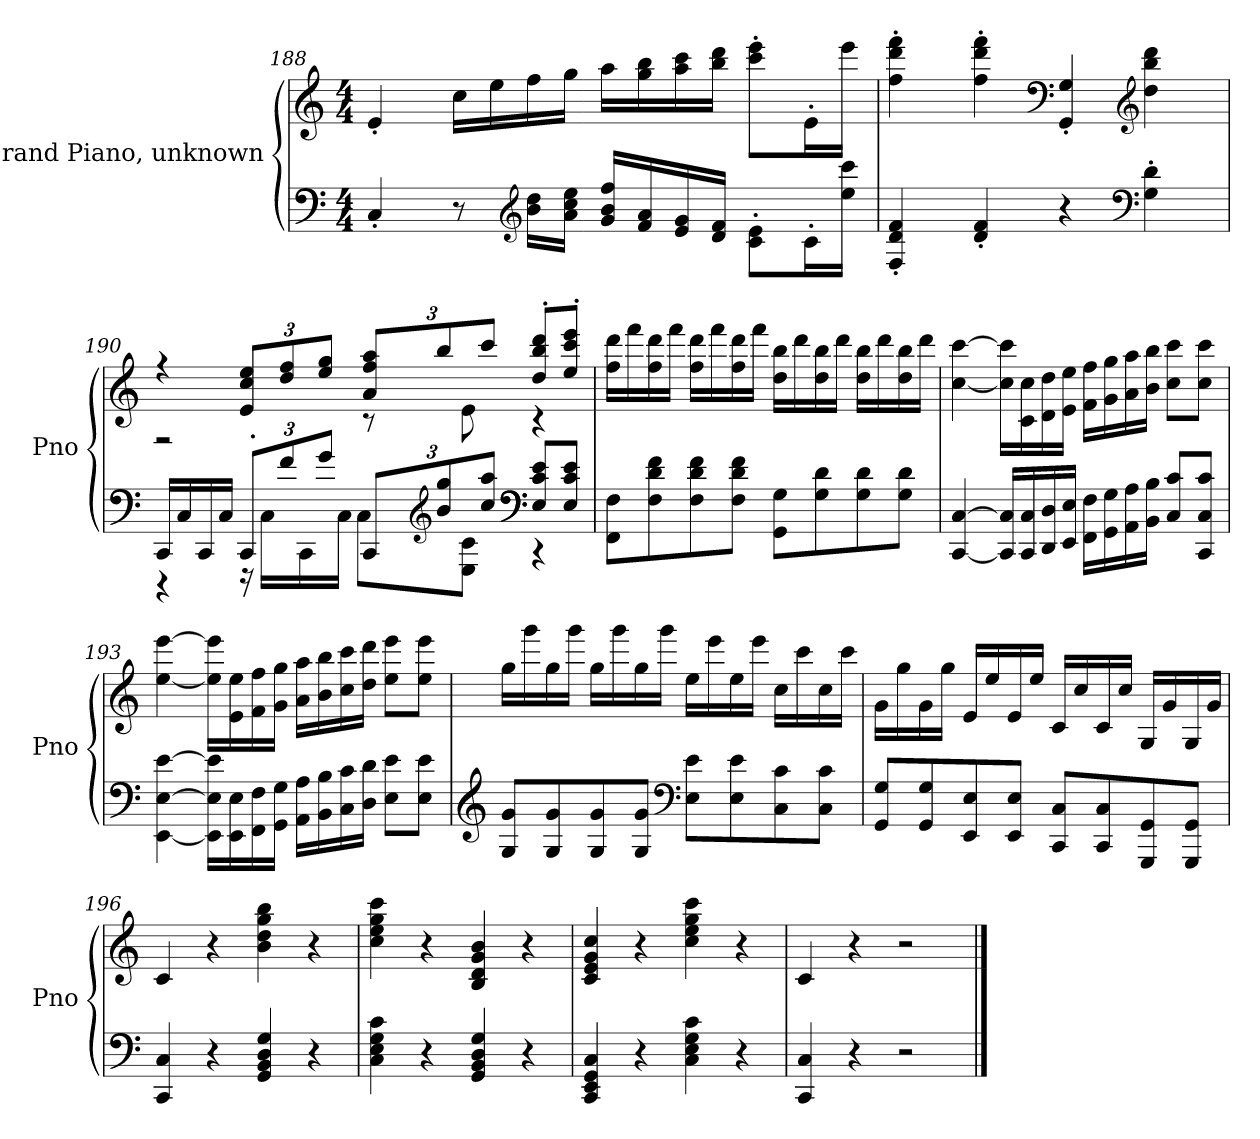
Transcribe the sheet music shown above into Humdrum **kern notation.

**kern	**kern
*part1	*part1
*staff2	*staff1
*I"Grand Piano, unknown	*
*I'Pno	*
!!LO:LB:g=z
*clefF4	*clefG2
*k[]	*k[]
*M4/4	*M4/4
=188	=188
4C'/	4e'/
8r	16cc\LL
.	16ee\
*clefG2	*
16b\ 16dd\LL	16ff\
16a\ 16cc\ 16ee\JJ	16gg\JJ
16g/ 16b/ 16ff/LL	16aa\LL
16f/ 16a/	16gg\ 16bb\
16e/ 16g/	16aa\ 16ccc\
16d/ 16f/JJ	16bb\ 16ddd\JJ
8c\' 8e\'L	8ccc\' 8eee\'L
16c'\L	16e'\L
16ee\ 16ccc\JJ	16eee\JJ
=189	=189
4F/' 4d/' 4f/'	4ff\' 4ddd\' 4fff\'
4d/' 4f/'	4ff\' 4ddd\' 4fff\'
*	*clefF4
4r	4GG/' 4G/'
*clefF4	*clefG2
4G\' 4d\'	4dd\ 4bb\ 4ddd\
=190	=190
*^	*^
16CC/LL	4r	4r	2r
16C/	.	.	.
16CC/	.	.	.
16C/JJ	.	.	.
*Xbrackettup	*	*Xbrackettup	*
12CC'/L	16r	12e/ 12cc/ 12ee/L	.
.	16C\LL	.	.
12f/	.	12dd/ 12ff/	.
.	16CC\	.	.
12g/J	.	12ee/ 12gg/J	.
.	16C\JJ	.	.
12CC/L	8C\L	12a/ 12ff/ 12aa/L	8r
*clefG2	*	*	*
12b/ 12gg/	.	12bb/	.
.	8E\ 8c\J	.	8e\
12cc/ 12aa/J	.	12ccc/J	.
*clefF4	*	*	*
8E/ 8c/ 8e/L	4r	8dd/' 8bb/' 8ddd/'L	4r
8E/ 8c/ 8e/J	.	8ee/' 8ccc/' 8eee/'J	.
*v	*v	*	*
*	*v	*v
!!LO:PB:g=z
=191	=191
8FF\ 8F\L	16ff\ 16ddd\LL
.	16fff\
8F\ 8d\ 8f\	16ff\ 16ddd\
.	16fff\JJ
8F\ 8d\ 8f\	16ff\ 16ddd\LL
.	16fff\
8F\ 8d\ 8f\J	16ff\ 16ddd\
.	16fff\JJ
8GG\ 8G\L	16dd\ 16bb\LL
.	16ddd\
8G\ 8d\	16dd\ 16bb\
.	16ddd\JJ
8G\ 8d\	16dd\ 16bb\LL
.	16ddd\
8G\ 8d\J	16dd\ 16bb\
.	16ddd\JJ
=192	=192
[4CC/ [4C/	[4cc\ [4ccc\
16CC/] 16C/]LL	16cc\] 16ccc\]LL
16CC/ 16C/	16c\ 16cc\
16DD/ 16D/	16d\ 16dd\
16EE/ 16E/JJ	16e\ 16ee\JJ
16FF\ 16F\LL	16f\ 16ff\LL
16GG\ 16G\	16g\ 16gg\
16AA\ 16A\	16a\ 16aa\
16BB\ 16B\JJ	16b\ 16bb\JJ
8C/ 8c/L	8cc\ 8ccc\L
8CC/ 8C/ 8c/J	8cc\ 8ccc\J
!!LO:LB:g=z
=193	=193
[4EE\ [4E\ [4e\	[4ee\ [4eee\
16EE\] 16E\] 16e\]LL	16ee\] 16eee\]LL
16EE\ 16E\	16e\ 16ee\
16FF\ 16F\	16f\ 16ff\
16GG\ 16G\JJ	16g\ 16gg\JJ
16AA\ 16A\LL	16a\ 16aa\LL
16BB\ 16B\	16b\ 16bb\
16C\ 16c\	16cc\ 16ccc\
16D\ 16d\JJ	16dd\ 16ddd\JJ
8E\ 8e\L	8ee\ 8eee\L
8E\ 8e\J	8ee\ 8eee\J
=194	=194
*clefG2	*
8G/ 8g/L	16gg\LL
.	16ggg\
8G/ 8g/	16gg\
.	16ggg\JJ
8G/ 8g/	16gg\LL
.	16ggg\
8G/ 8g/J	16gg\
.	16ggg\JJ
*clefF4	*
8E\ 8e\L	16ee\LL
.	16eee\
8E\ 8e\	16ee\
.	16eee\JJ
8C\ 8c\	16cc\LL
.	16ccc\
8C\ 8c\J	16cc\
.	16ccc\JJ
!!LO:LB:g=z
=195	=195
8GG/ 8G/L	16g\LL
.	16gg\
8GG/ 8G/	16g\
.	16gg\JJ
8EE/ 8E/	16e/LL
.	16ee/
8EE/ 8E/J	16e/
.	16ee/JJ
8CC/ 8C/L	16c/LL
.	16cc/
8CC/ 8C/	16c/
.	16cc/JJ
8GGG/ 8GG/	16G/LL
.	16g/
8GGG/ 8GG/J	16G/
.	16g/JJ
=196	=196
4CC/ 4C/	4c/
4r	4r
4GG/ 4BB/ 4D/ 4G/	4b\ 4dd\ 4gg\ 4bb\
4r	4r
=197	=197
4C\ 4E\ 4G\ 4c\	4cc\ 4ee\ 4gg\ 4ccc\
4r	4r
4GG/ 4BB/ 4D/ 4G/	4B/ 4d/ 4g/ 4b/
4r	4r
=198	=198
4CC/ 4EE/ 4GG/ 4C/	4c/ 4e/ 4g/ 4cc/
4r	4r
4C\ 4E\ 4G\ 4c\	4cc\ 4ee\ 4gg\ 4ccc\
4r	4r
=199	=199
4CC/ 4C/	4c/
4r	4r
2r	2r
==	==
*-	*-
